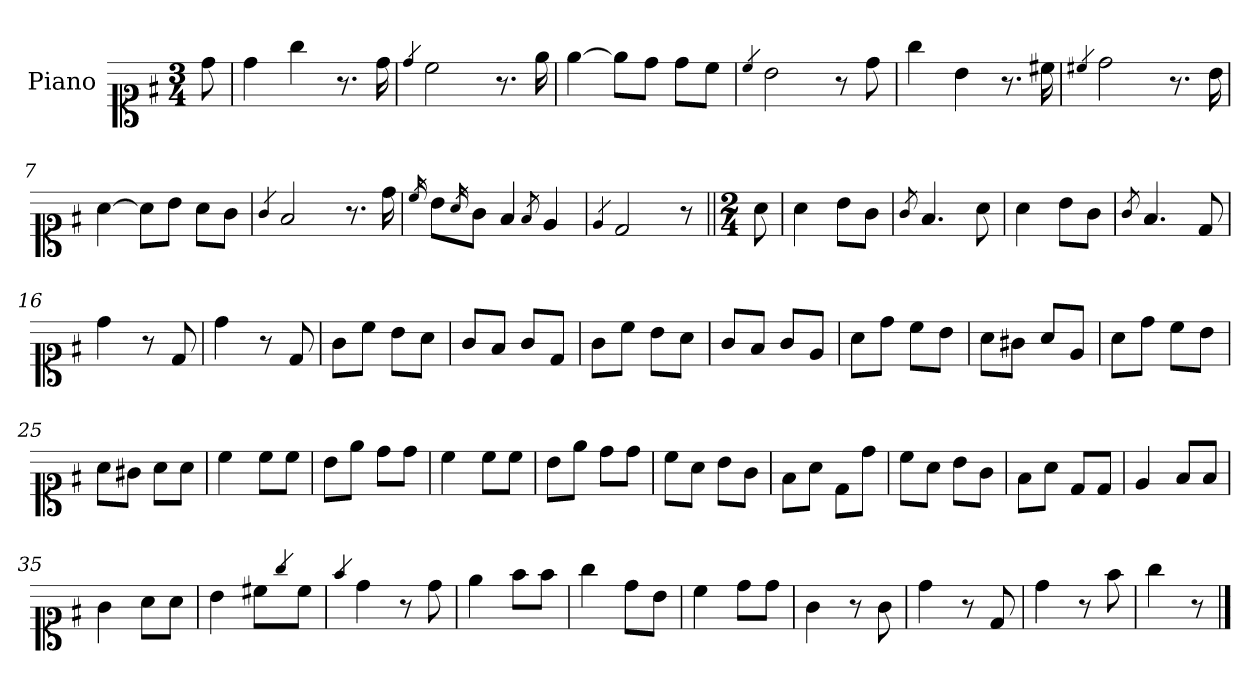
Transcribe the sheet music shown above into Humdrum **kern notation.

**kern
*part1
*staff1
*I"Piano
*I'Pno.
*clefC1
*k[f#]
*M3/4
=
8dd\
=1
4dd\
4gg\
8.r
16dd\
=2
4qdd/
2cc\
8.r
16ee\
=3
[4ee\
8ee\L]
8dd\J
8dd\L
8cc\J
=4
4qcc/
2b\
8r
8dd\
=5
4gg\
4b\
8.r
16cc#X\
=6
4qcc#X/
2dd\
8.r
16b\
=7
[4a\
8a\L]
8b\J
8a\L
8g\J
=8
4qg/
2f#/
8.r
16dd\
!!LO:LB:g=z
=9
16qcc/
8b\L
16qa/
8g\J
4f#/
8qf#/
4e/
=10
4qe/
2d/
8r
=11||
*M2/4
8a\
=12
4a\
8b\L
8g\J
=13
8qg/
4.f#/
8a\
=14
4a\
8b\L
8g\J
=15
8qg/
4.f#/
8d/
=16
4dd\
8r
8d/
=17
4dd\
8r
8d/
=18
8g\L
8cc\J
8b\L
8a\J
!!LO:LB:g=z
=19
8g/L
8f#/J
8g/L
8d/J
=20
8g\L
8cc\J
8b\L
8a\J
=21
8g/L
8f#/J
8g/L
8e/J
=22
8a\L
8dd\J
8cc\L
8b\J
=23
8a\L
8g#X\J
8a/L
8e/J
=24
8a\L
8dd\J
8cc\L
8b\J
=25
8a\L
8g#X\J
8a\L
8a\J
=26
4cc\
8cc\L
8cc\J
=27
8b\L
8ee\J
8dd\L
8dd\J
!!LO:LB:g=z
=28
4cc\
8cc\L
8cc\J
=29
8b\L
8ee\J
8dd\L
8dd\J
=30
8cc\L
8a\J
8b\L
8g\J
=31
8f#\L
8a\J
8d\L
8dd\J
=32
8cc\L
8a\J
8b\L
8g\J
=33
8f#\L
8a\J
8d/L
8d/J
=34
4e/
8f#/L
8f#/J
=35
4g\
8a\L
8a\J
=36
4b\
8cc#X\L
4qgg/
8cc#\J
!!LO:LB:g=z
=37
4qff#/
4dd\
8r
8dd\
=38
4ee\
8ff#\L
8ff#\J
=39
4gg\
8dd\L
8b\J
=40
4cc\
8dd\L
8dd\J
=41
4g\
8r
8g\
=42
4dd\
8r
8d/
=43
4dd\
8r
8ff#\
=44
4gg\
8r
==
*-
